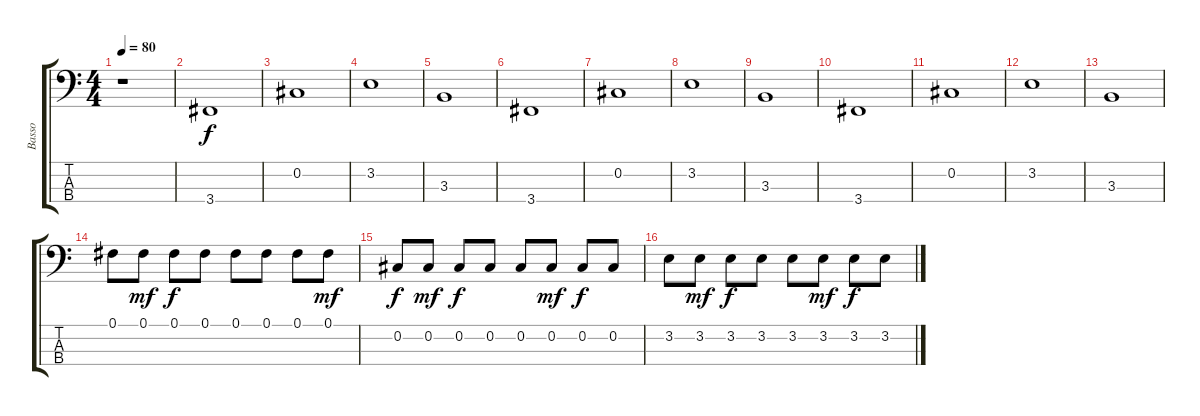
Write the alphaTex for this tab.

\track ("Basso" "Basso") {instrument electricbassfinger}
\staff {score tabs}
\tuning (Gb2 Db2 Ab1 Eb1) {hide}
\ts (4 4)
\tempo 80
\clef f4
\ks c
r.1{dy f instrument electricbassfinger} |
3.4.1 |
0.2.1 |
3.2.1 |
3.3.1 |
3.4.1 |
0.2.1 |
3.2.1 |
3.3.1 |
3.4.1 |
0.2.1 |
3.2.1 |
3.3.1 |
0.1.8 0.1.8{dy mf} 0.1.8{dy f} 0.1.8 0.1.8 0.1.8 0.1.8 0.1.8{dy mf} |
0.2.8{dy f} 0.2.8{dy mf} 0.2.8{dy f} 0.2.8 0.2.8 0.2.8{dy mf} 0.2.8{dy f} 0.2.8 |
3.2.8 3.2.8{dy mf} 3.2.8{dy f} 3.2.8 3.2.8 3.2.8{dy mf} 3.2.8{dy f} 3.2.8
